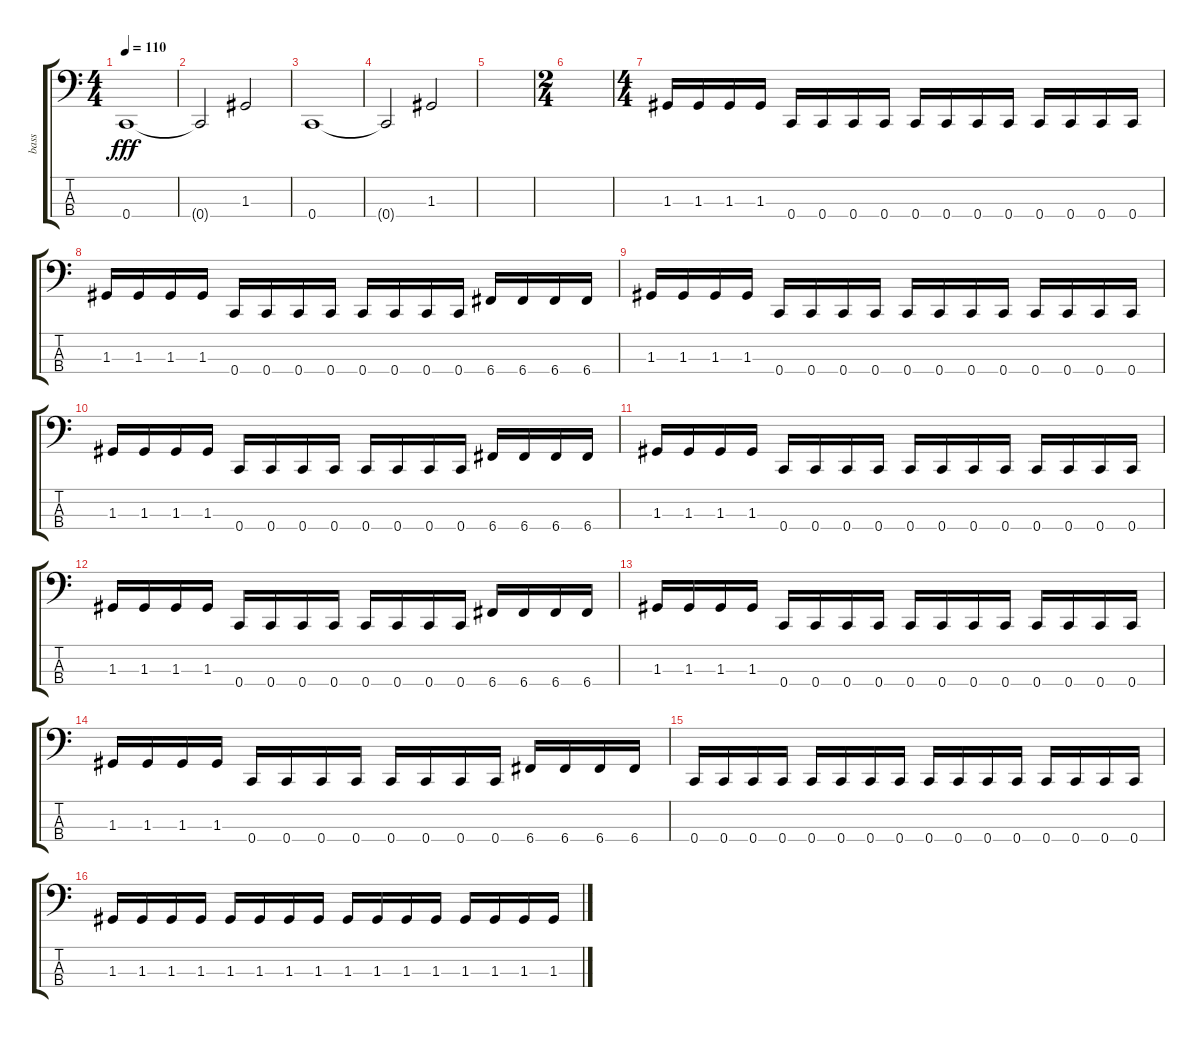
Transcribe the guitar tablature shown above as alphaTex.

\track ("bass" "bass") {instrument electricbassfinger}
\staff {score tabs}
\tuning (F2 C2 G1 C1) {hide}
\ts (4 4)
\tempo 110
\clef f4
\ks c
0.4.1{dy fff} |
0.4{t}.2 1.3.2 |
0.4.1 |
0.4{t}.2 1.3.2 |
|
\ts (2 4)
|
\ts (4 4)
1.3.16 1.3.16 1.3.16 1.3.16 0.4.16 0.4.16 0.4.16 0.4.16 0.4.16 0.4.16 0.4.16 0.4.16 0.4.16 0.4.16 0.4.16 0.4.16 |
1.3.16 1.3.16 1.3.16 1.3.16 0.4.16 0.4.16 0.4.16 0.4.16 0.4.16 0.4.16 0.4.16 0.4.16 6.4.16 6.4.16 6.4.16 6.4.16 |
1.3.16 1.3.16 1.3.16 1.3.16 0.4.16 0.4.16 0.4.16 0.4.16 0.4.16 0.4.16 0.4.16 0.4.16 0.4.16 0.4.16 0.4.16 0.4.16 |
1.3.16 1.3.16 1.3.16 1.3.16 0.4.16 0.4.16 0.4.16 0.4.16 0.4.16 0.4.16 0.4.16 0.4.16 6.4.16 6.4.16 6.4.16 6.4.16 |
1.3.16 1.3.16 1.3.16 1.3.16 0.4.16 0.4.16 0.4.16 0.4.16 0.4.16 0.4.16 0.4.16 0.4.16 0.4.16 0.4.16 0.4.16 0.4.16 |
1.3.16 1.3.16 1.3.16 1.3.16 0.4.16 0.4.16 0.4.16 0.4.16 0.4.16 0.4.16 0.4.16 0.4.16 6.4.16 6.4.16 6.4.16 6.4.16 |
1.3.16 1.3.16 1.3.16 1.3.16 0.4.16 0.4.16 0.4.16 0.4.16 0.4.16 0.4.16 0.4.16 0.4.16 0.4.16 0.4.16 0.4.16 0.4.16 |
1.3.16 1.3.16 1.3.16 1.3.16 0.4.16 0.4.16 0.4.16 0.4.16 0.4.16 0.4.16 0.4.16 0.4.16 6.4.16 6.4.16 6.4.16 6.4.16 |
0.4.16 0.4.16 0.4.16 0.4.16 0.4.16 0.4.16 0.4.16 0.4.16 0.4.16 0.4.16 0.4.16 0.4.16 0.4.16 0.4.16 0.4.16 0.4.16 |
1.3.16 1.3.16 1.3.16 1.3.16 1.3.16 1.3.16 1.3.16 1.3.16 1.3.16 1.3.16 1.3.16 1.3.16 1.3.16 1.3.16 1.3.16 1.3.16
